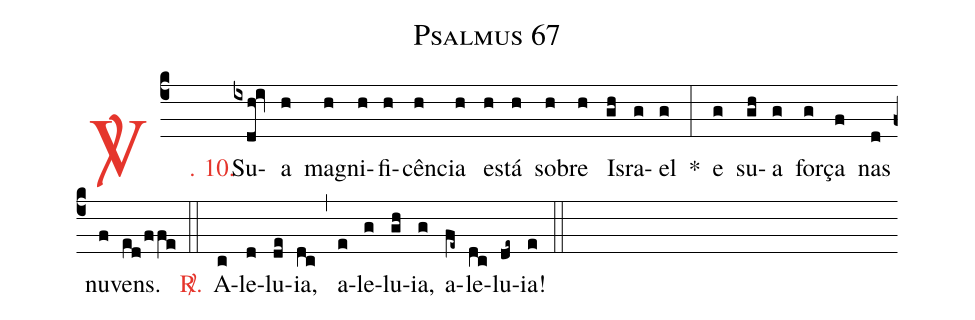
name: Psalmus 67;
%%
(c4)

<c><sp>V/</sp>. 10.</c>() Su(ixdh!iv)a(h) mag(h)ni(h)fi(h)cên(h)cia(h) es(h)tá(h) so(h)bre(h) Is(gh)ra(g)el(g) *(:) e(g) su(gh)a(g) for(g)ça(f) nas(d) nu(f)vens.(ed/ffe)

(::)

<nlba><c><sp>R/</sp>.</c>() A</nlba>(c)le(d)lu(de)ia,(dc) (,) a(e)le(g)lu(gh)ia,(g) a(fe~)le(dc)lu(de~)ia!(e)

(::)
